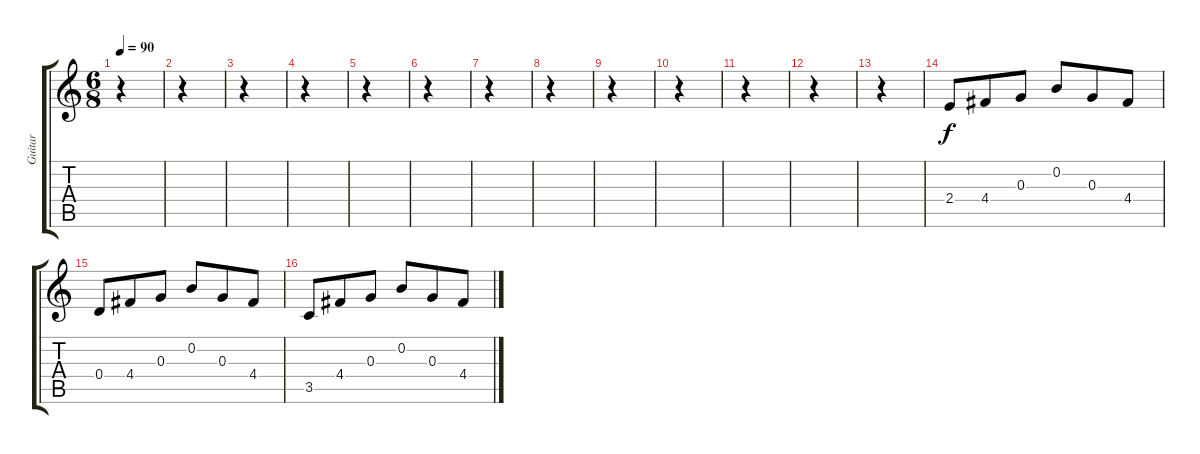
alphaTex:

\track ("Guitar" "Guitar") {instrument distortionguitar}
\staff {score tabs}
\tuning (E4 B3 G3 D3 A2 E2) {hide}
\ts (6 8)
\tempo 90
\clef g2
\ks c
r.4{dy f} |
r.4 |
r.4 |
r.4 |
r.4 |
r.4 |
r.4 |
r.4 |
r.4 |
r.4 |
r.4 |
r.4 |
r.4 |
2.4.8 4.4.8 0.3.8 0.2.8 0.3.8 4.4.8 |
0.4.8 4.4.8 0.3.8 0.2.8 0.3.8 4.4.8 |
3.5.8 4.4.8 0.3.8 0.2.8 0.3.8 4.4.8
